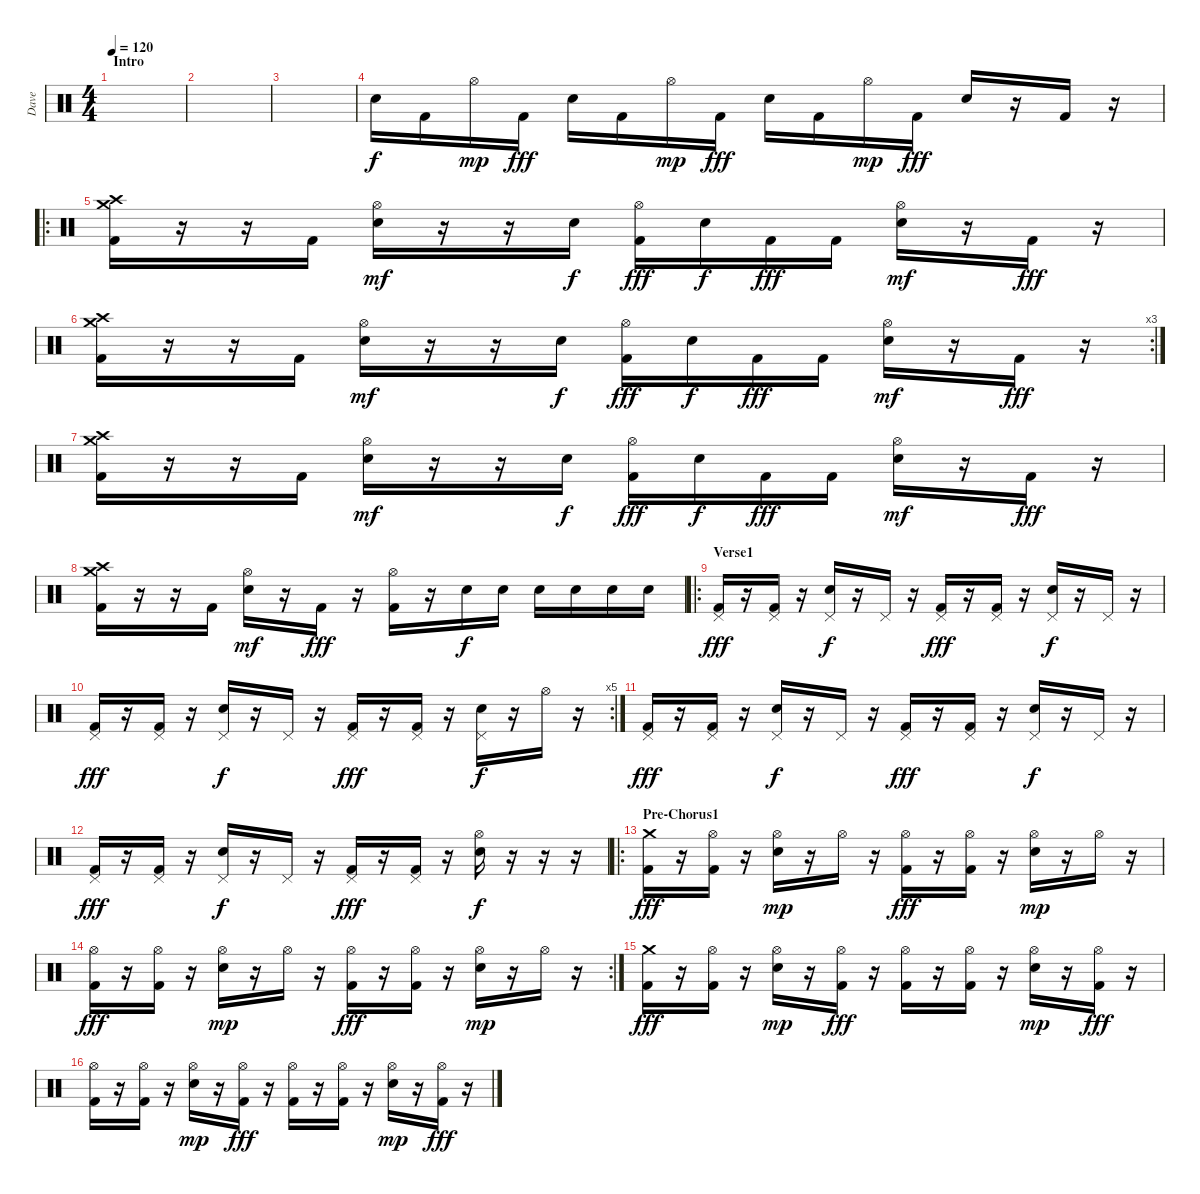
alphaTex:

\track ("Dave" "Dave") {instrument percussion}
\staff {score}
\articulation defaults
\ts (4 4)
\section ("" "Intro")
\tempo 120
\clef neutral
\ks c
|
|
|
"Snare (hit) 2".16 "Kick (hit) 2".16 "Hi-Hat (open)".16{dy mp} "Kick (hit) 2".16{dy fff} "Snare (hit) 2".16 "Kick (hit) 2".16 "Hi-Hat (open)".16{dy mp} "Kick (hit) 2".16{dy fff} "Snare (hit) 2".16 "Kick (hit) 2".16 "Hi-Hat (open)".16{dy mp} "Kick (hit) 2".16{dy fff} "Snare (hit) 2".16 r.16 "Kick (hit) 2".16 r.16 |
\ro
("Crash medium (hit)" "Crash high (hit)" "Kick (hit) 2").16 r.16 r.16 "Kick (hit) 2".16 ("Hi-Hat (open)" "Snare (hit) 2").16{dy mf} r.16 r.16 "Snare (hit) 2".16{dy f} ("Hi-Hat (open)" "Kick (hit) 2").16{dy fff} "Snare (hit) 2".16{dy f} "Kick (hit) 2".16{dy fff} "Kick (hit) 2".16 ("Hi-Hat (open)" "Snare (hit) 2").16{dy mf} r.16 "Kick (hit) 2".16{dy fff} r.16 |
\rc 3
("Crash medium (hit)" "Crash high (hit)" "Kick (hit) 2").16 r.16 r.16 "Kick (hit) 2".16 ("Hi-Hat (open)" "Snare (hit) 2").16{dy mf} r.16 r.16 "Snare (hit) 2".16{dy f} ("Hi-Hat (open)" "Kick (hit) 2").16{dy fff} "Snare (hit) 2".16{dy f} "Kick (hit) 2".16{dy fff} "Kick (hit) 2".16 ("Hi-Hat (open)" "Snare (hit) 2").16{dy mf} r.16 "Kick (hit) 2".16{dy fff} r.16 |
("Crash medium (hit)" "Crash high (hit)" "Kick (hit) 2").16 r.16 r.16 "Kick (hit) 2".16 ("Hi-Hat (open)" "Snare (hit) 2").16{dy mf} r.16 r.16 "Snare (hit) 2".16{dy f} ("Hi-Hat (open)" "Kick (hit) 2").16{dy fff} "Snare (hit) 2".16{dy f} "Kick (hit) 2".16{dy fff} "Kick (hit) 2".16 ("Hi-Hat (open)" "Snare (hit) 2").16{dy mf} r.16 "Kick (hit) 2".16{dy fff} r.16 |
("Crash medium (hit)" "Crash high (hit)" "Kick (hit) 2").16 r.16 r.16 "Kick (hit) 2".16 ("Hi-Hat (open)" "Snare (hit) 2").16{dy mf} r.16 "Kick (hit) 2".16{dy fff} r.16 ("Hi-Hat (open)" "Kick (hit) 2").16 r.16 "Snare (hit) 2".16{dy f} "Snare (hit) 2".16 "Snare (hit) 2".16 "Snare (hit) 2".16 "Snare (hit) 2".16 "Snare (hit) 2".16 |
\ro
\section ("" "Verse1")
("Pedal Hi-Hat (hit)" "Kick (hit) 2").16{dy fff} r.16 ("Pedal Hi-Hat (hit)" "Kick (hit) 2").16 r.16 ("Pedal Hi-Hat (hit)" "Snare (hit) 2").16{dy f} r.16 "Pedal Hi-Hat (hit)".16 r.16 ("Pedal Hi-Hat (hit)" "Kick (hit) 2").16{dy fff} r.16 ("Pedal Hi-Hat (hit)" "Kick (hit) 2").16 r.16 ("Pedal Hi-Hat (hit)" "Snare (hit) 2").16{dy f} r.16 "Pedal Hi-Hat (hit)".16 r.16 |
\rc 5
("Pedal Hi-Hat (hit)" "Kick (hit) 2").16{dy fff} r.16 ("Pedal Hi-Hat (hit)" "Kick (hit) 2").16 r.16 ("Pedal Hi-Hat (hit)" "Snare (hit) 2").16{dy f} r.16 "Pedal Hi-Hat (hit)".16 r.16 ("Pedal Hi-Hat (hit)" "Kick (hit) 2").16{dy fff} r.16 ("Pedal Hi-Hat (hit)" "Kick (hit) 2").16 r.16 ("Pedal Hi-Hat (hit)" "Snare (hit) 2").16{dy f} r.16 "Hi-Hat (open)".16 r.16 |
("Pedal Hi-Hat (hit)" "Kick (hit) 2").16{dy fff} r.16 ("Pedal Hi-Hat (hit)" "Kick (hit) 2").16 r.16 ("Pedal Hi-Hat (hit)" "Snare (hit) 2").16{dy f} r.16 "Pedal Hi-Hat (hit)".16 r.16 ("Pedal Hi-Hat (hit)" "Kick (hit) 2").16{dy fff} r.16 ("Pedal Hi-Hat (hit)" "Kick (hit) 2").16 r.16 ("Pedal Hi-Hat (hit)" "Snare (hit) 2").16{dy f} r.16 "Pedal Hi-Hat (hit)".16 r.16 |
("Pedal Hi-Hat (hit)" "Kick (hit) 2").16{dy fff} r.16 ("Pedal Hi-Hat (hit)" "Kick (hit) 2").16 r.16 ("Pedal Hi-Hat (hit)" "Snare (hit) 2").16{dy f} r.16 "Pedal Hi-Hat (hit)".16 r.16 ("Pedal Hi-Hat (hit)" "Kick (hit) 2").16{dy fff} r.16 ("Pedal Hi-Hat (hit)" "Kick (hit) 2").16 r.16 ("Hi-Hat (open)" "Snare (hit) 2").16{dy f} r.16 r.16 r.16 |
\ro
\section ("" "Pre-Chorus1")
("Crash medium (hit)" "Kick (hit) 2").16{dy fff} r.16 ("Hi-Hat (open)" "Kick (hit) 2").16 r.16 ("Hi-Hat (open)" "Snare (hit) 2").16{dy mp} r.16 "Hi-Hat (open)".16 r.16 ("Hi-Hat (open)" "Kick (hit) 2").16{dy fff} r.16 ("Hi-Hat (open)" "Kick (hit) 2").16 r.16 ("Hi-Hat (open)" "Snare (hit) 2").16{dy mp} r.16 "Hi-Hat (open)".16 r.16 |
\rc 2
("Hi-Hat (open)" "Kick (hit) 2").16{dy fff} r.16 ("Hi-Hat (open)" "Kick (hit) 2").16 r.16 ("Hi-Hat (open)" "Snare (hit) 2").16{dy mp} r.16 "Hi-Hat (open)".16 r.16 ("Hi-Hat (open)" "Kick (hit) 2").16{dy fff} r.16 ("Hi-Hat (open)" "Kick (hit) 2").16 r.16 ("Hi-Hat (open)" "Snare (hit) 2").16{dy mp} r.16 "Hi-Hat (open)".16 r.16 |
("Crash medium (hit)" "Kick (hit) 2").16{dy fff} r.16 ("Hi-Hat (open)" "Kick (hit) 2").16 r.16 ("Hi-Hat (open)" "Snare (hit) 2").16{dy mp} r.16 ("Hi-Hat (open)" "Kick (hit) 2").16{dy fff} r.16 ("Hi-Hat (open)" "Kick (hit) 2").16 r.16 ("Hi-Hat (open)" "Kick (hit) 2").16 r.16 ("Hi-Hat (open)" "Snare (hit) 2").16{dy mp} r.16 ("Hi-Hat (open)" "Kick (hit) 2").16{dy fff} r.16 |
("Hi-Hat (open)" "Kick (hit) 2").16 r.16 ("Hi-Hat (open)" "Kick (hit) 2").16 r.16 ("Hi-Hat (open)" "Snare (hit) 2").16{dy mp} r.16 ("Hi-Hat (open)" "Kick (hit) 2").16{dy fff} r.16 ("Hi-Hat (open)" "Kick (hit) 2").16 r.16 ("Hi-Hat (open)" "Kick (hit) 2").16 r.16 ("Hi-Hat (open)" "Snare (hit) 2").16{dy mp} r.16 ("Hi-Hat (open)" "Kick (hit) 2").16{dy fff} r.16
